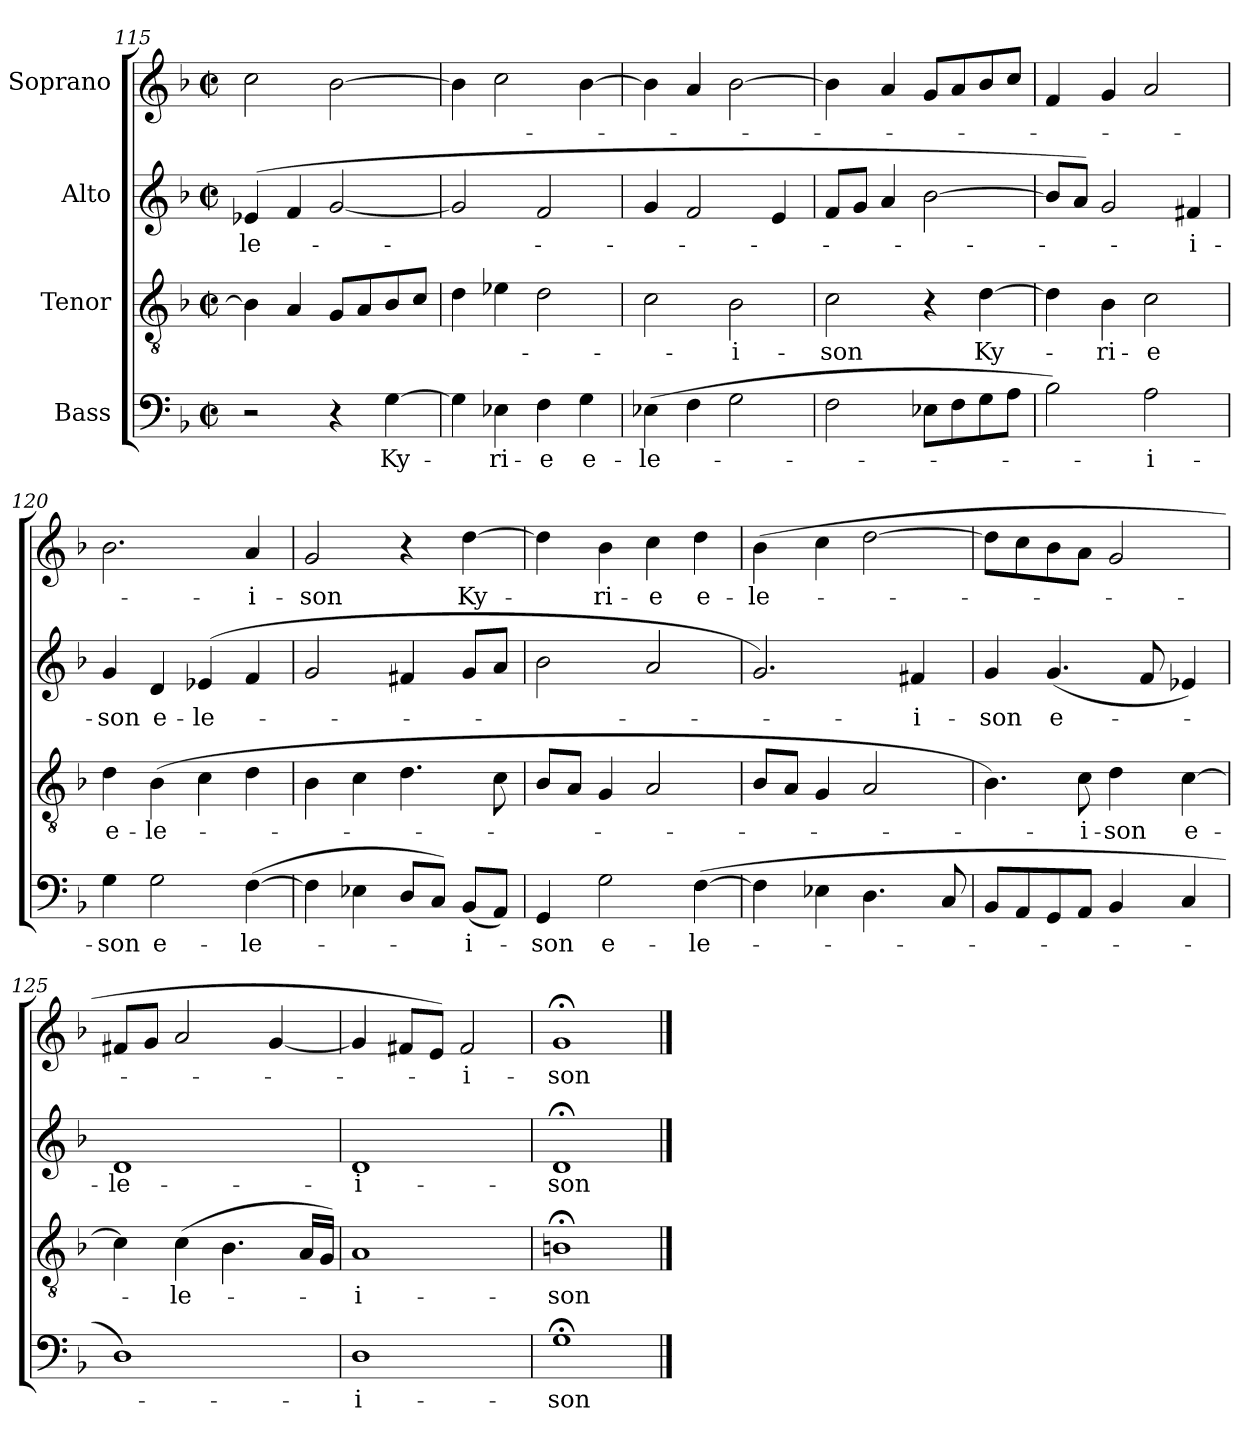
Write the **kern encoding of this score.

**kern	**text	**kern	**text	**kern	**text	**kern	**text
*part4	*part4	*part3	*part3	*part2	*part2	*part1	*part1
*staff4	*staff4	*staff3	*staff3	*staff2	*staff2	*staff1	*staff1
*I"Bass	*	*I"Tenor	*	*I"Alto	*	*I"Soprano	*
*clefF4	*	*clefGv2	*	*clefG2	*	*clefG2	*
*k[b-]	*	*k[b-]	*	*k[b-]	*	*k[b-]	*
*F:	*	*F:	*	*F:	*	*F:	*
*M2/2	*	*M2/2	*	*M2/2	*	*M2/2	*
*met(c|)	*	*met(c|)	*	*met(c|)	*	*met(c|)	*
=115	=115	=115	=115	=115	=115	=115	=115
!	!	!	!	!	!LO:LY:b	!	!
2r	.	4B-\]	.	(>4e-X/	-le-	2cc\	.
.	.	4A/	.	4f/	.	.	.
4r	.	8G/L	.	[2g/	.	[2b-\	.
.	.	8A/	.	.	.	.	.
!	!LO:LY:b	!	!	!	!	!	!
[4G\	Ky-	8B-/	.	.	.	.	.
.	.	8c/J	.	.	.	.	.
!!LO:PB:g=z
=116	=116	=116	=116	=116	=116	=116	=116
!	!LO:LY:b	!	!LO:LY:b	!	!LO:LY:b	!	!LO:LY:b
4G\]	-­	4d\	­-	2g/]	­-	4b-\]	­-
!	!LO:LY:b	!	!	!	!	!	!
4E-X\	ri-	4e-X\	.	.	.	2cc\	.
!	!LO:LY:b	!	!	!	!	!	!
4F\	-e	2d\	.	2f/	.	.	.
!	!LO:LY:b	!	!	!	!	!	!
4G\	e-	.	.	.	.	[4b-\	.
=117	=117	=117	=117	=117	=117	=117	=117
!	!LO:LY:b	!	!	!	!	!	!
(>4E-X\	-le-	2c\	.	4g/	.	4b-\]	.
4F\	.	.	.	2f/	.	4a/	.
!	!	!	!LO:LY:b	!	!	!	!
2G\	.	2B-\	-i-	.	.	[2b-\	.
.	.	.	.	4e/	.	.	.
=118	=118	=118	=118	=118	=118	=118	=118
!	!	!	!LO:LY:b	!	!	!	!
2F\	.	2c\	-son	8f/L	.	4b-\]	.
.	.	.	.	8g/J	.	.	.
.	.	.	.	4a/	.	4a/	.
8E-X\L	.	4r	.	[2b-\	.	8g/L	.
8F\	.	.	.	.	.	8a/	.
!	!	!	!LO:LY:b	!	!	!	!
8G\	.	[4d\	Ky-	.	.	8b-/	.
8A\J	.	.	.	.	.	8cc/J	.
=119	=119	=119	=119	=119	=119	=119	=119
2B-\)	.	4d\]	.	8b-/L]	.	4f/	.
.	.	.	.	8a/J)	.	.	.
!	!	!	!LO:LY:b	!	!	!	!
.	.	4B-\	-ri-	2g/	.	4g/	.
!	!LO:LY:b	!	!LO:LY:b	!	!	!	!
2A\	-i-	2c\	-e	.	.	2a/	.
!	!	!	!	!	!LO:LY:b	!	!
.	.	.	.	4f#X/	-i-	.	.
=120	=120	=120	=120	=120	=120	=120	=120
!	!LO:LY:b	!	!LO:LY:b	!	!LO:LY:b	!	!
4G\	-son	4d\	e-	4g/	-son	2.b-\	.
!	!LO:LY:b	!	!LO:LY:b	!	!LO:LY:b	!	!
2G\	e-	(>4B-\	-le-	4d/	e-	.	.
!	!	!	!	!	!LO:LY:b	!	!
.	.	4c\	.	(>4e-X/	-le-	.	.
!	!LO:LY:b	!	!	!	!	!	!LO:LY:b
(>[4F\	-le-	4d\	.	4f/	.	4a/	-i-
=121	=121	=121	=121	=121	=121	=121	=121
!	!	!	!	!	!	!	!LO:LY:b
4F\]	.	4B-\	.	2g/	.	2g/	-son
4E-X\	.	4c\	.	.	.	.	.
8D/L	.	4.d\	.	4f#X/	.	4r	.
8C/J)	.	.	.	.	.	.	.
!	!LO:LY:b	!	!	!	!	!	!LO:LY:b
(<8BB-/L	-i-	.	.	8g/L	.	[4dd\	Ky-
8AA/J)	.	8c\	.	8a/J	.	.	.
!!LO:LB:g=z
=122	=122	=122	=122	=122	=122	=122	=122
!	!LO:LY:b	!	!LO:LY:b	!	!LO:LY:b	!	!LO:LY:b
4GG/	-son	8B-/L	­-	2b-\	­-	4dd\]	-­
.	.	8A/J	.	.	.	.	.
!	!LO:LY:b	!	!	!	!	!	!LO:LY:b
2G\	e-	4G/	.	.	.	4b-\	ri-
!	!	!	!	!	!	!	!LO:LY:b
.	.	2A/	.	2a/	.	4cc\	-e
!	!LO:LY:b	!	!	!	!	!	!LO:LY:b
(>[4F\	-le-	.	.	.	.	4dd\	e-
=123	=123	=123	=123	=123	=123	=123	=123
!	!	!	!	!	!	!	!LO:LY:b
4F\]	.	8B-/L	.	2.g/)	.	(>4b-\	-le-
.	.	8A/J	.	.	.	.	.
4E-X\	.	4G/	.	.	.	4cc\	.
4.D\	.	2A/	.	.	.	[2dd\	.
!	!	!	!	!	!LO:LY:b	!	!
.	.	.	.	4f#X/	-i-	.	.
8C/	.	.	.	.	.	.	.
=124	=124	=124	=124	=124	=124	=124	=124
!	!	!	!	!	!LO:LY:b	!	!
8BB-/L	.	4.B-\)	.	4g/	-son	8dd\L]	.
8AA/	.	.	.	.	.	8cc\	.
!	!	!	!	!	!LO:LY:b	!	!
8GG/	.	.	.	(<4.g/	e-	8b-\	.
!	!	!	!LO:LY:b	!	!	!	!
8AA/J	.	8c\	-i-	.	.	8a\J	.
!	!	!	!LO:LY:b	!	!	!	!
4BB-/	.	4d\	-son	.	.	2g/	.
.	.	.	.	8f/	.	.	.
!	!	!	!LO:LY:b	!	!	!	!
4C/	.	[4c\	e-	4e-X/)	.	.	.
=125	=125	=125	=125	=125	=125	=125	=125
!	!	!	!	!	!LO:LY:b	!	!
1D)	.	4c\]	.	1d	-le-	8f#X/L	.
.	.	.	.	.	.	8g/J	.
!	!	!	!LO:LY:b	!	!	!	!
.	.	(>4c\	-le-	.	.	2a/	.
.	.	4.B-\	.	.	.	.	.
.	.	.	.	.	.	[4g/	.
.	.	16A/LL	.	.	.	.	.
.	.	16G/JJ)	.	.	.	.	.
=126	=126	=126	=126	=126	=126	=126	=126
!	!LO:LY:b	!	!LO:LY:b	!	!LO:LY:b	!	!
1D	-i-	1A	-i-	1d	-i-	4g/]	.
.	.	.	.	.	.	8f#X/L	.
.	.	.	.	.	.	8e/J)	.
!	!	!	!	!	!	!	!LO:LY:b
.	.	.	.	.	.	2f#/	-i-
=127	=127	=127	=127	=127	=127	=127	=127
!	!LO:LY:b	!	!LO:LY:b	!	!LO:LY:b	!	!LO:LY:b
1G;<	-son	1Bn;<	-son	1d;<	-son	1g;<	-son
==	==	==	==	==	==	==	==
*-	*-	*-	*-	*-	*-	*-	*-
